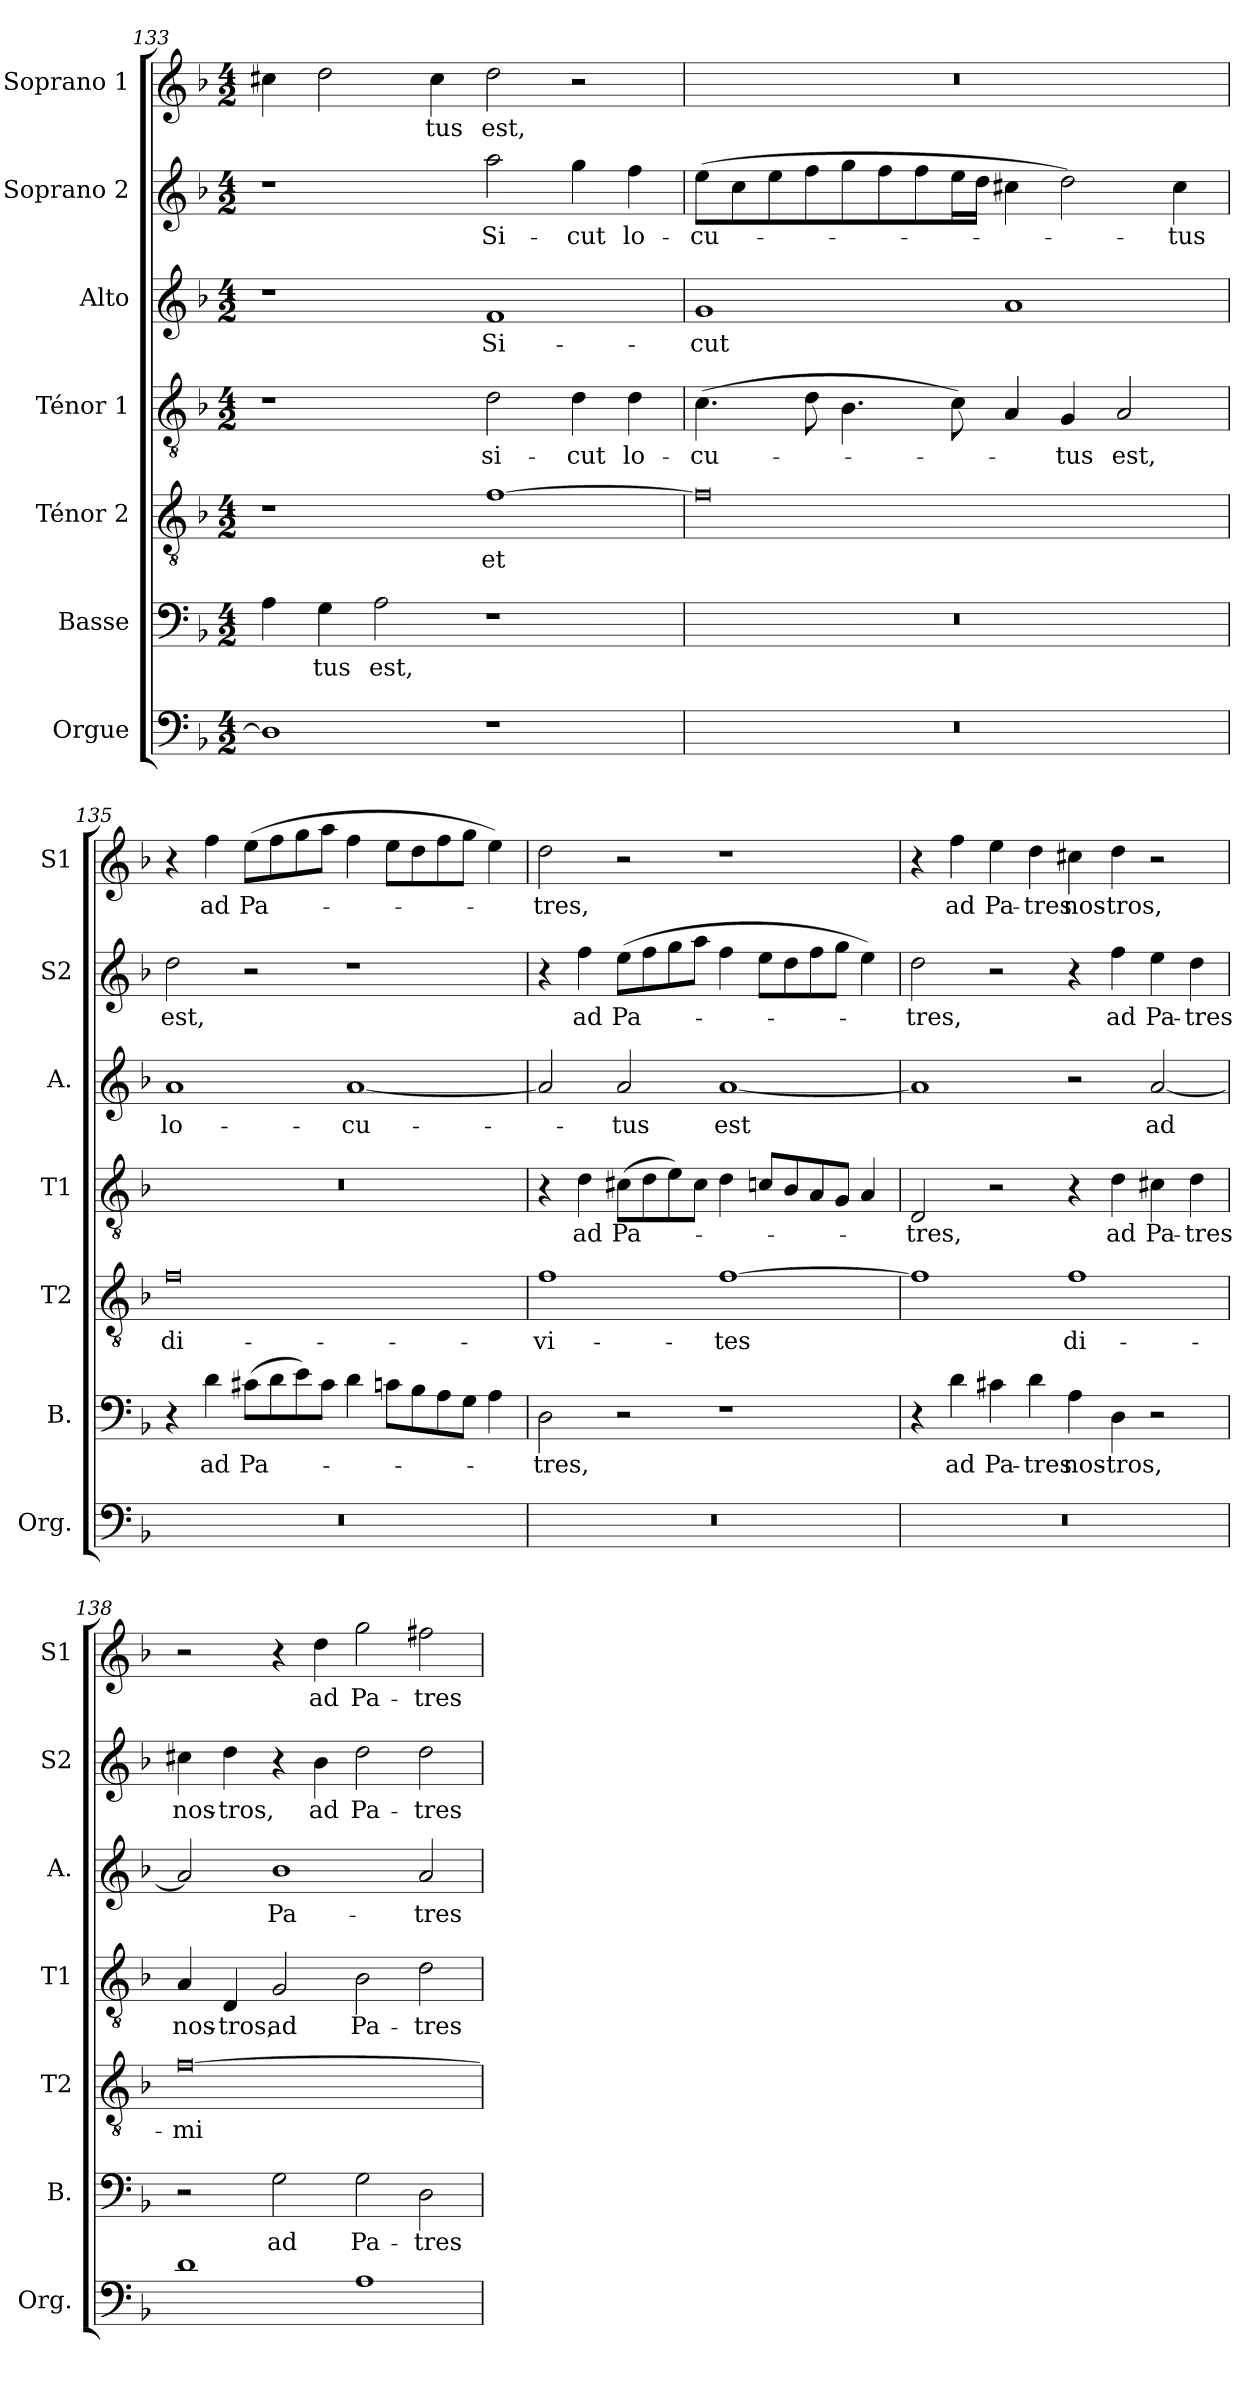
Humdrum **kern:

**kern	**kern	**text	**kern	**text	**kern	**text	**kern	**text	**kern	**text	**kern	**text
*part7	*part6	*part6	*part5	*part5	*part4	*part4	*part3	*part3	*part2	*part2	*part1	*part1
*staff7	*staff6	*staff6	*staff5	*staff5	*staff4	*staff4	*staff3	*staff3	*staff2	*staff2	*staff1	*staff1
*I"Orgue	*I"Basse	*	*I"Ténor 2	*	*I"Ténor 1	*	*I"Alto	*	*I"Soprano 2	*	*I"Soprano 1	*
*I'Org.	*I'B.	*	*I'T2	*	*I'T1	*	*I'A.	*	*I'S2	*	*I'S1	*
*clefF4	*clefF4	*	*clefGv2	*	*clefGv2	*	*clefG2	*	*clefG2	*	*clefG2	*
*k[b-]	*k[b-]	*	*k[b-]	*	*k[b-]	*	*k[b-]	*	*k[b-]	*	*k[b-]	*
*M4/2	*M4/2	*	*M4/2	*	*M4/2	*	*M4/2	*	*M4/2	*	*M4/2	*
=133	=133	=133	=133	=133	=133	=133	=133	=133	=133	=133	=133	=133
1D]	4A\	.	1r	.	1r	.	1r	.	1r	.	4cc#X\	.
!	!	!LO:LY:b	!	!	!	!	!	!	!	!	!	!
.	4G\	-tus	.	.	.	.	.	.	.	.	2dd\	.
!	!	!LO:LY:b	!	!	!	!	!	!	!	!	!	!
.	2A\	est,	.	.	.	.	.	.	.	.	.	.
!	!	!	!	!	!	!	!	!	!	!	!	!LO:LY:b
.	.	.	.	.	.	.	.	.	.	.	4cc#\	tus
!	!	!	!	!LO:LY:b	!	!LO:LY:b	!	!LO:LY:b	!	!LO:LY:b	!	!LO:LY:b
1r	1r	.	[1f	et	2d\	si-	1f	Si-	2aa\	Si-	2dd\	est,
!	!	!	!	!	!	!LO:LY:b	!	!	!	!LO:LY:b	!	!
.	.	.	.	.	4d\	-cut	.	.	4gg\	-cut	2r	.
!	!	!	!	!	!	!LO:LY:b	!	!	!	!LO:LY:b	!	!
.	.	.	.	.	4d\	lo-	.	.	4ff\	lo-	.	.
=134	=134	=134	=134	=134	=134	=134	=134	=134	=134	=134	=134	=134
!	!	!	!	!	!	!LO:LY:b	!	!LO:LY:b	!	!LO:LY:b	!	!
0r	0r	.	0f]	.	(>4.c\	-cu-	1g	-cut	(>8ee\L	-cu-	0r	.
.	.	.	.	.	.	.	.	.	8cc\	.	.	.
.	.	.	.	.	.	.	.	.	8ee\	.	.	.
.	.	.	.	.	8d\	.	.	.	8ff\	.	.	.
.	.	.	.	.	4.B-\	.	.	.	8gg\	.	.	.
.	.	.	.	.	.	.	.	.	8ff\	.	.	.
.	.	.	.	.	.	.	.	.	8ff\	.	.	.
.	.	.	.	.	8c\)	.	.	.	16ee\L	.	.	.
.	.	.	.	.	.	.	.	.	16dd\JJ	.	.	.
.	.	.	.	.	4A/	.	1a	.	4cc#X\	.	.	.
!	!	!	!	!	!	!LO:LY:b	!	!	!	!	!	!
.	.	.	.	.	4G/	-tus	.	.	2dd\)	.	.	.
!	!	!	!	!	!	!LO:LY:b	!	!	!	!	!	!
.	.	.	.	.	2A/	est,	.	.	.	.	.	.
!	!	!	!	!	!	!	!	!	!	!LO:LY:b	!	!
.	.	.	.	.	.	.	.	.	4cc#\	tus	.	.
=135	=135	=135	=135	=135	=135	=135	=135	=135	=135	=135	=135	=135
!	!	!	!	!LO:LY:b	!	!	!	!LO:LY:b	!	!LO:LY:b	!	!
0r	4r	.	0f	di-	0r	.	1a	lo-	2dd\	est,	4r	.
!	!	!LO:LY:b	!	!	!	!	!	!	!	!	!	!LO:LY:b
.	4d\	ad	.	.	.	.	.	.	.	.	4ff\	ad
!	!	!LO:LY:b	!	!	!	!	!	!	!	!	!	!LO:LY:b
.	(>8c#X\L	Pa-	.	.	.	.	.	.	2r	.	(>8ee\L	Pa-
.	8d\	.	.	.	.	.	.	.	.	.	8ff\	.
.	8e\)	.	.	.	.	.	.	.	.	.	8gg\	.
.	8c#\J	.	.	.	.	.	.	.	.	.	8aa\J	.
!	!	!	!	!	!	!	!	!LO:LY:b	!	!	!	!
.	4d\	.	.	.	.	.	[1a	-cu-	1r	.	4ff\	.
.	8cn\L	.	.	.	.	.	.	.	.	.	8ee\L	.
.	8B-\	.	.	.	.	.	.	.	.	.	8dd\	.
.	8A\	.	.	.	.	.	.	.	.	.	8ff\	.
.	8G\J	.	.	.	.	.	.	.	.	.	8gg\J	.
.	4A\	.	.	.	.	.	.	.	.	.	4ee\)	.
!!LO:PB:g=z
=136	=136	=136	=136	=136	=136	=136	=136	=136	=136	=136	=136	=136
!	!	!LO:LY:b	!	!LO:LY:b	!	!	!	!	!	!	!	!LO:LY:b
0r	2D\	-tres,	1f	-vi-	4r	.	2a/]	.	4r	.	2dd\	-tres,
!	!	!	!	!	!	!LO:LY:b	!	!	!	!LO:LY:b	!	!
.	.	.	.	.	4d\	ad	.	.	4ff\	ad	.	.
!	!	!	!	!	!	!LO:LY:b	!	!LO:LY:b	!	!LO:LY:b	!	!
.	2r	.	.	.	(>8c#X\L	Pa-	2a/	-tus	(>8ee\L	Pa-	2r	.
.	.	.	.	.	8d\	.	.	.	8ff\	.	.	.
.	.	.	.	.	8e\)	.	.	.	8gg\	.	.	.
.	.	.	.	.	8c#\J	.	.	.	8aa\J	.	.	.
!	!	!	!	!LO:LY:b	!	!	!	!LO:LY:b	!	!	!	!
.	1r	.	[1f	-tes	4d\	.	[1a	est	4ff\	.	1r	.
.	.	.	.	.	8cn/L	.	.	.	8ee\L	.	.	.
.	.	.	.	.	8B-/	.	.	.	8dd\	.	.	.
.	.	.	.	.	8A/	.	.	.	8ff\	.	.	.
.	.	.	.	.	8G/J	.	.	.	8gg\J	.	.	.
.	.	.	.	.	4A/	.	.	.	4ee\)	.	.	.
=137	=137	=137	=137	=137	=137	=137	=137	=137	=137	=137	=137	=137
!	!	!	!	!	!	!LO:LY:b	!	!	!	!LO:LY:b	!	!
0r	4r	.	1f]	.	2D/	-tres,	1a]	.	2dd\	tres,	4r	.
!	!	!LO:LY:b	!	!	!	!	!	!	!	!	!	!LO:LY:b
.	4d\	ad	.	.	.	.	.	.	.	.	4ff\	ad
!	!	!LO:LY:b	!	!	!	!	!	!	!	!	!	!LO:LY:b
.	4c#X\	Pa-	.	.	2r	.	.	.	2r	.	4ee\	Pa-
!	!	!LO:LY:b	!	!	!	!	!	!	!	!	!	!LO:LY:b
.	4d\	-tres	.	.	.	.	.	.	.	.	4dd\	-tres
!	!	!LO:LY:b	!	!LO:LY:b	!	!	!	!	!	!	!	!LO:LY:b
.	4A\	nos-	1f	di-	4r	.	2r	.	4r	.	4cc#X\	nos-
!	!	!LO:LY:b	!	!	!	!LO:LY:b	!	!	!	!LO:LY:b	!	!LO:LY:b
.	4D\	-tros,	.	.	4d\	ad	.	.	4ff\	ad	4dd\	-tros,
!	!	!	!	!	!	!LO:LY:b	!	!LO:LY:b	!	!LO:LY:b	!	!
.	2r	.	.	.	4c#X\	Pa-	[2a/	ad	4ee\	Pa-	2r	.
!	!	!	!	!	!	!LO:LY:b	!	!	!	!LO:LY:b	!	!
.	.	.	.	.	4d\	-tres	.	.	4dd\	-tres	.	.
=138	=138	=138	=138	=138	=138	=138	=138	=138	=138	=138	=138	=138
!	!	!	!	!LO:LY:b	!	!LO:LY:b	!	!	!	!LO:LY:b	!	!
1d	2r	.	[0f	-mi-	4A/	nos-	2a/]	.	4cc#X\	nos-	2r	.
!	!	!	!	!	!	!LO:LY:b	!	!	!	!LO:LY:b	!	!
.	.	.	.	.	4D/	-tros,	.	.	4dd\	-tros,	.	.
!	!	!LO:LY:b	!	!	!	!LO:LY:b	!	!LO:LY:b	!	!	!	!
.	2G\	ad	.	.	2G/	ad	1b-	Pa-	4r	.	4r	.
!	!	!	!	!	!	!	!	!	!	!LO:LY:b	!	!LO:LY:b
.	.	.	.	.	.	.	.	.	4b-\	ad	4dd\	ad
!	!	!LO:LY:b	!	!	!	!LO:LY:b	!	!	!	!LO:LY:b	!	!LO:LY:b
1A	2G\	Pa-	.	.	2B-\	Pa-	.	.	2dd\	Pa-	2gg\	Pa-
!	!	!LO:LY:b	!	!	!	!LO:LY:b	!	!LO:LY:b	!	!LO:LY:b	!	!LO:LY:b
.	2D\	-tres	.	.	2d\	-tres	2a/	-tres	2dd\	-tres	2ff#X\	-tres
=	=	=	=	=	=	=	=	=	=	=	=	=
*-	*-	*-	*-	*-	*-	*-	*-	*-	*-	*-	*-	*-
